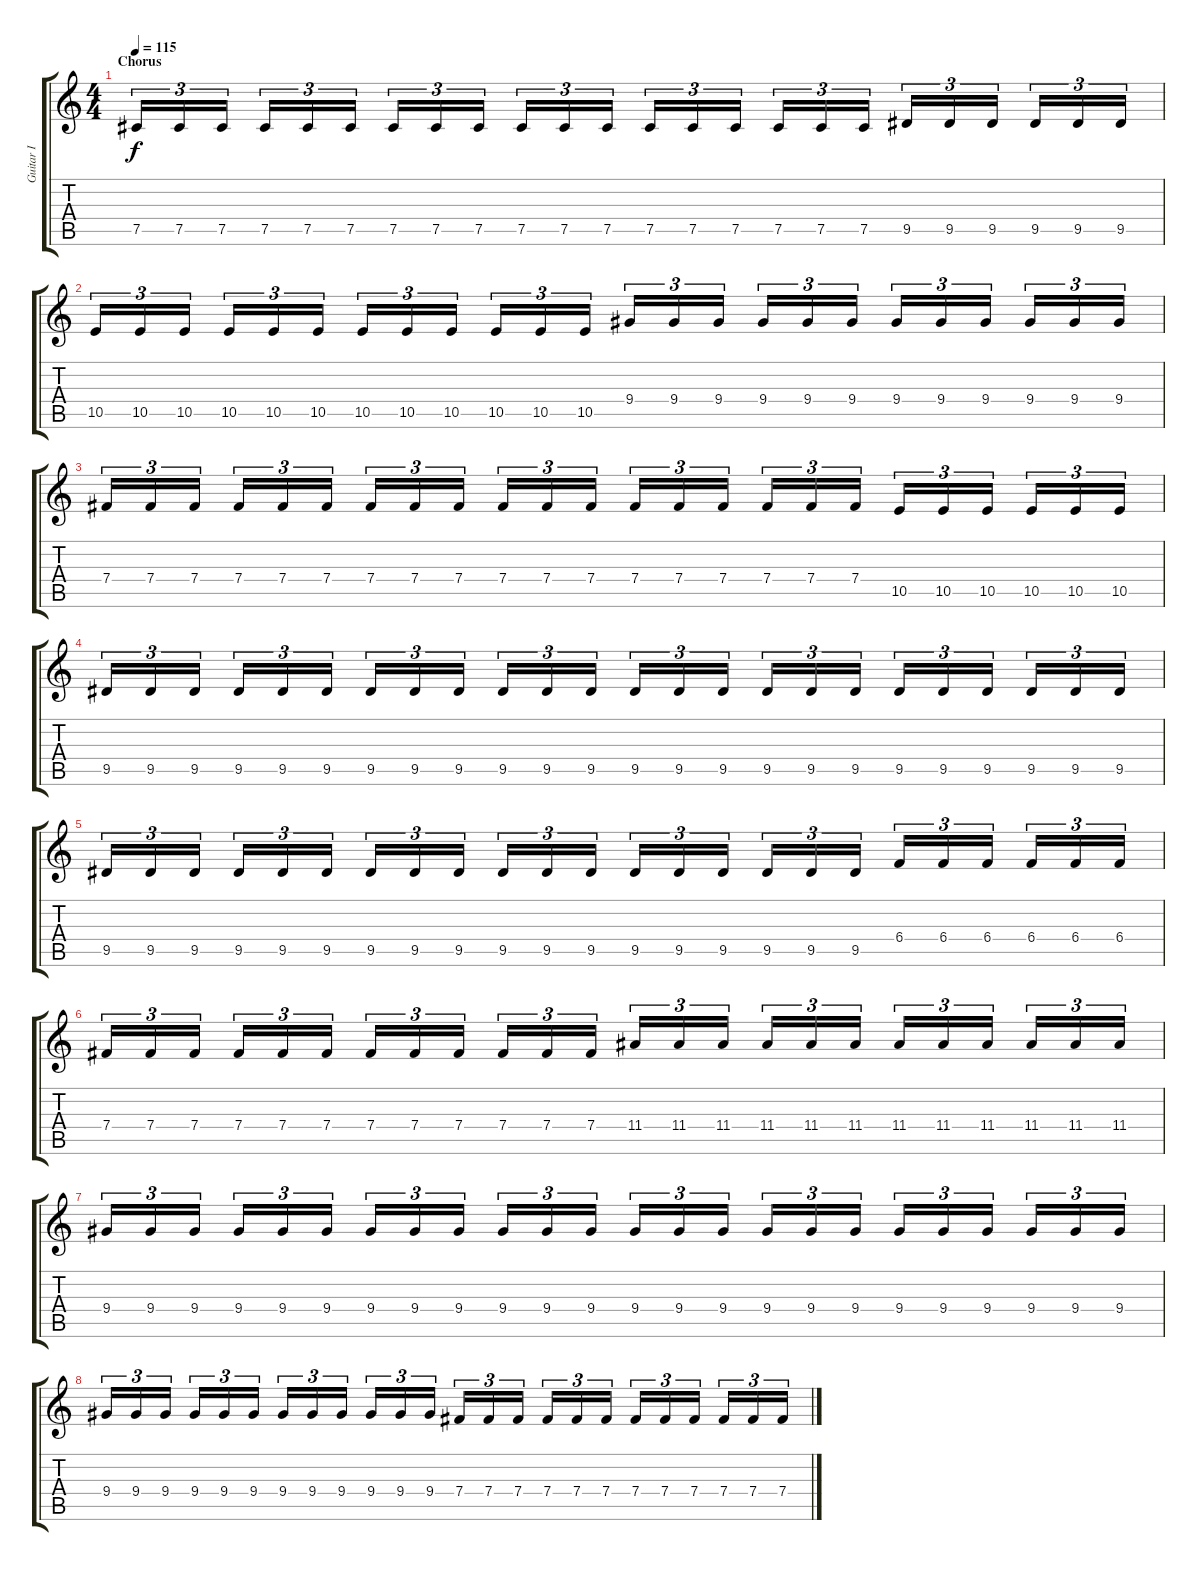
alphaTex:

\track ("Guitar I" "Guitar I") {instrument distortionguitar}
\staff {score tabs}
\tuning (Db4 Ab3 E3 B2 Gb2 B1) {hide}
\ts (4 4)
\section ("" "Chorus")
\tempo 115
\clef g2
\ks c
7.5.16{tu (3 2) dy f} 7.5.16{tu (3 2)} 7.5.16{tu (3 2)} 7.5.16{tu (3 2)} 7.5.16{tu (3 2)} 7.5.16{tu (3 2)} 7.5.16{tu (3 2)} 7.5.16{tu (3 2)} 7.5.16{tu (3 2)} 7.5.16{tu (3 2)} 7.5.16{tu (3 2)} 7.5.16{tu (3 2)} 7.5.16{tu (3 2)} 7.5.16{tu (3 2)} 7.5.16{tu (3 2)} 7.5.16{tu (3 2)} 7.5.16{tu (3 2)} 7.5.16{tu (3 2)} 9.5.16{tu (3 2)} 9.5.16{tu (3 2)} 9.5.16{tu (3 2)} 9.5.16{tu (3 2)} 9.5.16{tu (3 2)} 9.5.16{tu (3 2)} |
10.5.16{tu (3 2)} 10.5.16{tu (3 2)} 10.5.16{tu (3 2)} 10.5.16{tu (3 2)} 10.5.16{tu (3 2)} 10.5.16{tu (3 2)} 10.5.16{tu (3 2)} 10.5.16{tu (3 2)} 10.5.16{tu (3 2)} 10.5.16{tu (3 2)} 10.5.16{tu (3 2)} 10.5.16{tu (3 2)} 9.4.16{tu (3 2)} 9.4.16{tu (3 2)} 9.4.16{tu (3 2)} 9.4.16{tu (3 2)} 9.4.16{tu (3 2)} 9.4.16{tu (3 2)} 9.4.16{tu (3 2)} 9.4.16{tu (3 2)} 9.4.16{tu (3 2)} 9.4.16{tu (3 2)} 9.4.16{tu (3 2)} 9.4.16{tu (3 2)} |
7.4.16{tu (3 2)} 7.4.16{tu (3 2)} 7.4.16{tu (3 2)} 7.4.16{tu (3 2)} 7.4.16{tu (3 2)} 7.4.16{tu (3 2)} 7.4.16{tu (3 2)} 7.4.16{tu (3 2)} 7.4.16{tu (3 2)} 7.4.16{tu (3 2)} 7.4.16{tu (3 2)} 7.4.16{tu (3 2)} 7.4.16{tu (3 2)} 7.4.16{tu (3 2)} 7.4.16{tu (3 2)} 7.4.16{tu (3 2)} 7.4.16{tu (3 2)} 7.4.16{tu (3 2)} 10.5.16{tu (3 2)} 10.5.16{tu (3 2)} 10.5.16{tu (3 2)} 10.5.16{tu (3 2)} 10.5.16{tu (3 2)} 10.5.16{tu (3 2)} |
9.5.16{tu (3 2)} 9.5.16{tu (3 2)} 9.5.16{tu (3 2)} 9.5.16{tu (3 2)} 9.5.16{tu (3 2)} 9.5.16{tu (3 2)} 9.5.16{tu (3 2)} 9.5.16{tu (3 2)} 9.5.16{tu (3 2)} 9.5.16{tu (3 2)} 9.5.16{tu (3 2)} 9.5.16{tu (3 2)} 9.5.16{tu (3 2)} 9.5.16{tu (3 2)} 9.5.16{tu (3 2)} 9.5.16{tu (3 2)} 9.5.16{tu (3 2)} 9.5.16{tu (3 2)} 9.5.16{tu (3 2)} 9.5.16{tu (3 2)} 9.5.16{tu (3 2)} 9.5.16{tu (3 2)} 9.5.16{tu (3 2)} 9.5.16{tu (3 2)} |
9.5.16{tu (3 2)} 9.5.16{tu (3 2)} 9.5.16{tu (3 2)} 9.5.16{tu (3 2)} 9.5.16{tu (3 2)} 9.5.16{tu (3 2)} 9.5.16{tu (3 2)} 9.5.16{tu (3 2)} 9.5.16{tu (3 2)} 9.5.16{tu (3 2)} 9.5.16{tu (3 2)} 9.5.16{tu (3 2)} 9.5.16{tu (3 2)} 9.5.16{tu (3 2)} 9.5.16{tu (3 2)} 9.5.16{tu (3 2)} 9.5.16{tu (3 2)} 9.5.16{tu (3 2)} 6.4.16{tu (3 2)} 6.4.16{tu (3 2)} 6.4.16{tu (3 2)} 6.4.16{tu (3 2)} 6.4.16{tu (3 2)} 6.4.16{tu (3 2)} |
7.4.16{tu (3 2)} 7.4.16{tu (3 2)} 7.4.16{tu (3 2)} 7.4.16{tu (3 2)} 7.4.16{tu (3 2)} 7.4.16{tu (3 2)} 7.4.16{tu (3 2)} 7.4.16{tu (3 2)} 7.4.16{tu (3 2)} 7.4.16{tu (3 2)} 7.4.16{tu (3 2)} 7.4.16{tu (3 2)} 11.4.16{tu (3 2)} 11.4.16{tu (3 2)} 11.4.16{tu (3 2)} 11.4.16{tu (3 2)} 11.4.16{tu (3 2)} 11.4.16{tu (3 2)} 11.4.16{tu (3 2)} 11.4.16{tu (3 2)} 11.4.16{tu (3 2)} 11.4.16{tu (3 2)} 11.4.16{tu (3 2)} 11.4.16{tu (3 2)} |
9.4.16{tu (3 2)} 9.4.16{tu (3 2)} 9.4.16{tu (3 2)} 9.4.16{tu (3 2)} 9.4.16{tu (3 2)} 9.4.16{tu (3 2)} 9.4.16{tu (3 2)} 9.4.16{tu (3 2)} 9.4.16{tu (3 2)} 9.4.16{tu (3 2)} 9.4.16{tu (3 2)} 9.4.16{tu (3 2)} 9.4.16{tu (3 2)} 9.4.16{tu (3 2)} 9.4.16{tu (3 2)} 9.4.16{tu (3 2)} 9.4.16{tu (3 2)} 9.4.16{tu (3 2)} 9.4.16{tu (3 2)} 9.4.16{tu (3 2)} 9.4.16{tu (3 2)} 9.4.16{tu (3 2)} 9.4.16{tu (3 2)} 9.4.16{tu (3 2)} |
9.4.16{tu (3 2)} 9.4.16{tu (3 2)} 9.4.16{tu (3 2)} 9.4.16{tu (3 2)} 9.4.16{tu (3 2)} 9.4.16{tu (3 2)} 9.4.16{tu (3 2)} 9.4.16{tu (3 2)} 9.4.16{tu (3 2)} 9.4.16{tu (3 2)} 9.4.16{tu (3 2)} 9.4.16{tu (3 2)} 7.4.16{tu (3 2)} 7.4.16{tu (3 2)} 7.4.16{tu (3 2)} 7.4.16{tu (3 2)} 7.4.16{tu (3 2)} 7.4.16{tu (3 2)} 7.4.16{tu (3 2)} 7.4.16{tu (3 2)} 7.4.16{tu (3 2)} 7.4.16{tu (3 2)} 7.4.16{tu (3 2)} 7.4.16{tu (3 2)}
